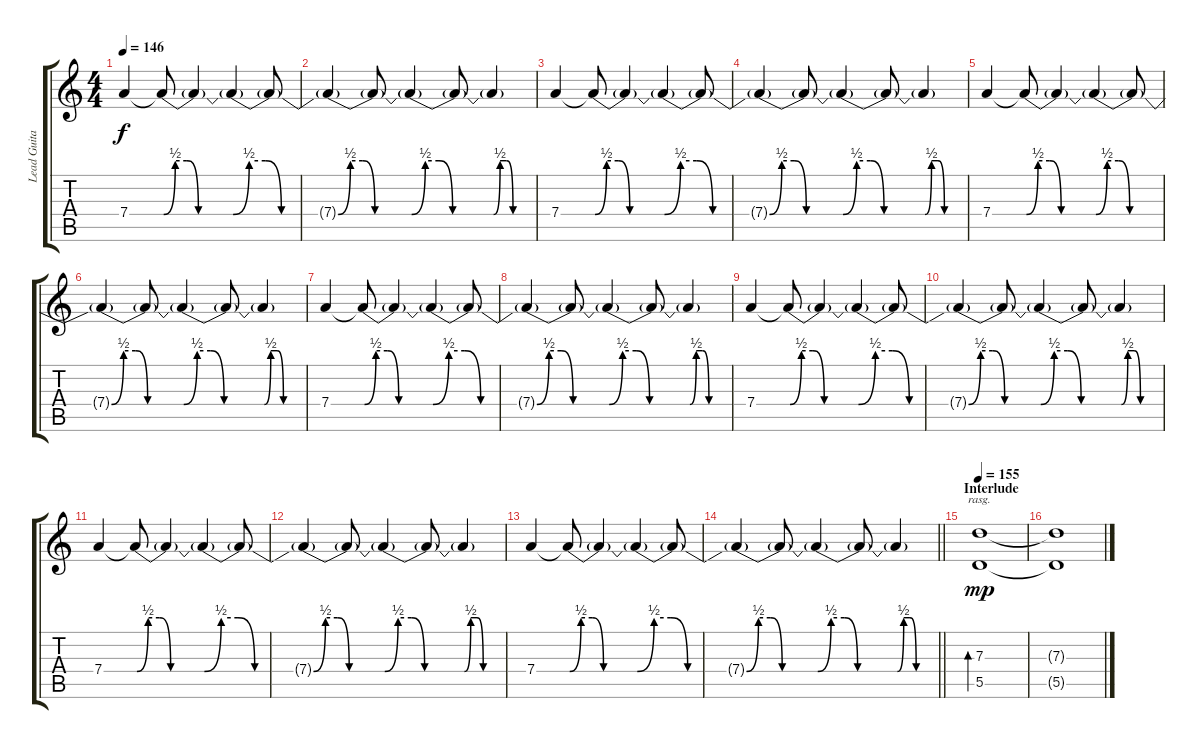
\track ("Lead Guitar" "Lead Guita") {instrument distortionguitar}
\staff {score tabs}
\tuning (E4 B3 G3 D3 A2 E2) {hide}
\ts (4 4)
\tempo 146
\clef g2
\ks c
7.4.4{dy f} 7.4{be (custom 0 0 10 2 20 2 30 0 60 0) t}.8 7.4{t}.4 7.4{be (custom 0 0 10 2 20 2 30 0 60 0) t}.4 7.4{t}.8 |
7.4{be (custom 0 0 10 2 20 2 30 0 60 0) t}.4 7.4{t}.8 7.4{be (custom 0 0 10 2 20 2 30 0 60 0) t}.4 7.4{t}.8 7.4{be (custom 0 0 10 2 20 2 30 0 60 0) t}.4 |
7.4.4 7.4{be (custom 0 0 10 2 20 2 30 0 60 0) t}.8 7.4{t}.4 7.4{be (custom 0 0 10 2 20 2 30 0 60 0) t}.4 7.4{t}.8 |
7.4{be (custom 0 0 10 2 20 2 30 0 60 0) t}.4 7.4{t}.8 7.4{be (custom 0 0 10 2 20 2 30 0 60 0) t}.4 7.4{t}.8 7.4{be (custom 0 0 10 2 20 2 30 0 60 0) t}.4 |
7.4.4 7.4{be (custom 0 0 10 2 20 2 30 0 60 0) t}.8 7.4{t}.4 7.4{be (custom 0 0 10 2 20 2 30 0 60 0) t}.4 7.4{t}.8 |
7.4{be (custom 0 0 10 2 20 2 30 0 60 0) t}.4 7.4{t}.8 7.4{be (custom 0 0 10 2 20 2 30 0 60 0) t}.4 7.4{t}.8 7.4{be (custom 0 0 10 2 20 2 30 0 60 0) t}.4 |
7.4.4 7.4{be (custom 0 0 10 2 20 2 30 0 60 0) t}.8 7.4{t}.4 7.4{be (custom 0 0 10 2 20 2 30 0 60 0) t}.4 7.4{t}.8 |
7.4{be (custom 0 0 10 2 20 2 30 0 60 0) t}.4 7.4{t}.8 7.4{be (custom 0 0 10 2 20 2 30 0 60 0) t}.4 7.4{t}.8 7.4{be (custom 0 0 10 2 20 2 30 0 60 0) t}.4 |
7.4.4 7.4{be (custom 0 0 10 2 20 2 30 0 60 0) t}.8 7.4{t}.4 7.4{be (custom 0 0 10 2 20 2 30 0 60 0) t}.4 7.4{t}.8 |
7.4{be (custom 0 0 10 2 20 2 30 0 60 0) t}.4 7.4{t}.8 7.4{be (custom 0 0 10 2 20 2 30 0 60 0) t}.4 7.4{t}.8 7.4{be (custom 0 0 10 2 20 2 30 0 60 0) t}.4 |
7.4.4 7.4{be (custom 0 0 10 2 20 2 30 0 60 0) t}.8 7.4{t}.4 7.4{be (custom 0 0 10 2 20 2 30 0 60 0) t}.4 7.4{t}.8 |
7.4{be (custom 0 0 10 2 20 2 30 0 60 0) t}.4 7.4{t}.8 7.4{be (custom 0 0 10 2 20 2 30 0 60 0) t}.4 7.4{t}.8 7.4{be (custom 0 0 10 2 20 2 30 0 60 0) t}.4 |
7.4.4 7.4{be (custom 0 0 10 2 20 2 30 0 60 0) t}.8 7.4{t}.4 7.4{be (custom 0 0 10 2 20 2 30 0 60 0) t}.4 7.4{t}.8 |
\barLineRight lightlight
7.4{be (custom 0 0 10 2 20 2 30 0 60 0) t}.4 7.4{t}.8 7.4{be (custom 0 0 10 2 20 2 30 0 60 0) t}.4 7.4{t}.8 7.4{be (custom 0 0 10 2 20 2 30 0 60 0) t}.4 |
\section ("" "Interlude")
\tempo 155
(7.3 5.5).1{bd 480 rasg ii dy mp volume 10 instrument electricguitarjazz} |
(7.3{t} 5.5{t}).1
